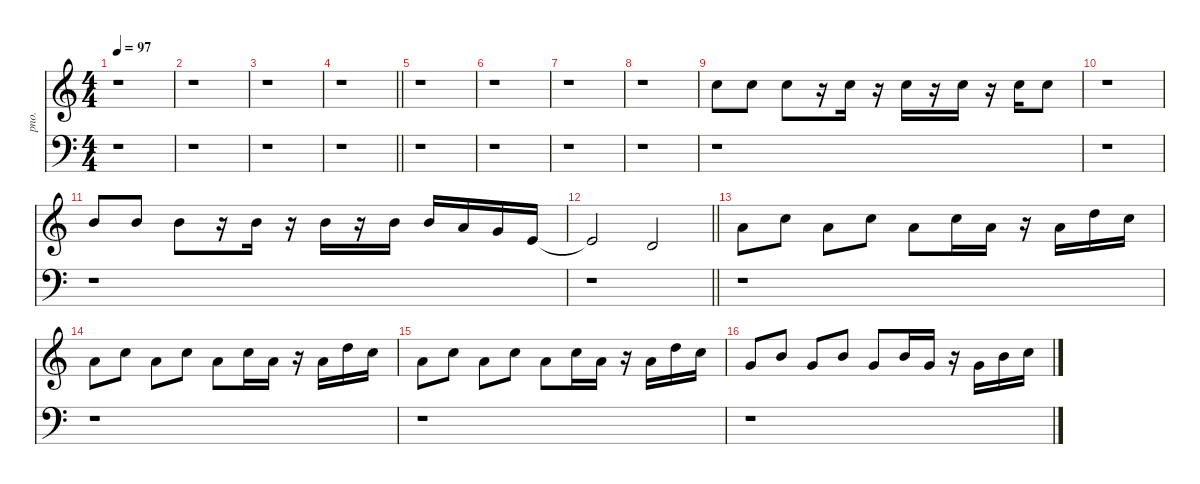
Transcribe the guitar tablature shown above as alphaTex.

\defaultSystemsLayout 4
\hideDynamics
\bracketExtendMode nobrackets
\track ("Acoustic Piano" "pno.") {instrument acousticgrandpiano}
\staff {score}
\tuning (E4 B3 G3 D3 A2 E2)
\ts (4 4)
\tempo 97
\clef g2
\ks c
r.1{dy mf instrument acousticgrandpiano beam Down} |
r.1{beam Down} |
r.1{beam Down} |
\barLineRight lightlight
r.1{beam Down} |
r.1{beam Down} |
r.1{beam Down} |
r.1{beam Down} |
r.1{beam Down} |
8.1.8{beam Down} 8.1.8{beam Down} 8.1.8{beam Down} r.16{beam Down} 8.1.16{beam Down} r.16{beam Down} 8.1.16{beam Down} r.16{beam Down} 8.1.16{beam Down} r.16{beam Down} 8.1.16{beam Down} 8.1.8{beam Down} |
r.1{beam Down} |
7.1.8{beam Up} 7.1.8{beam Up} 7.1.8{beam Down} r.16{beam Down} 7.1.16{beam Down} r.16{beam Down} 7.1.16{beam Down} r.16{beam Down} 7.1.16{beam Down} 7.1.16{beam Up} 5.1.16{beam Up} 3.1.16{beam Up} 0.1.16{beam Up} |
\barLineRight lightlight
0.1{t}.2{beam Up} 3.2.2{beam Up} |
5.1.8{beam Down} 8.1.8{beam Down} 5.1.8{beam Down} 8.1.8{beam Down} 5.1.8{beam Down} 8.1.16{beam Down} 5.1.16{beam Down} r.16{beam Down} 5.1.16{beam Down} 10.1.16{beam Down} 8.1.16{beam Down} |
5.1.8{beam Down} 8.1.8{beam Down} 5.1.8{beam Down} 8.1.8{beam Down} 5.1.8{beam Down} 8.1.16{beam Down} 5.1.16{beam Down} r.16{beam Down} 5.1.16{beam Down} 10.1.16{beam Down} 8.1.16{beam Down} |
5.1.8{beam Down} 8.1.8{beam Down} 5.1.8{beam Down} 8.1.8{beam Down} 5.1.8{beam Down} 8.1.16{beam Down} 5.1.16{beam Down} r.16{beam Down} 5.1.16{beam Down} 10.1.16{beam Down} 8.1.16{beam Down} |
3.1.8{beam Up} 7.1.8{beam Up} 3.1.8{beam Up} 7.1.8{beam Up} 8.2.8{beam Up} 7.1.16{beam Up} 3.1.16{beam Up} r.16{beam Down} 3.1.16{beam Up} 7.1.16{beam Up} 8.1.16{beam Up}
\staff {score}
\tuning (G2 D2 A1 E1 B0)
\clef f4
\ottava regular
\simile none
\ks c
r.1{dy mf beam Down} |
r.1{beam Down} |
r.1{beam Down} |
\barLineRight lightlight
r.1{beam Down} |
r.1{beam Down} |
r.1{beam Down} |
r.1{beam Down} |
r.1{beam Down} |
r.1{beam Down} |
r.1{beam Down} |
r.1{beam Down} |
\barLineRight lightlight
r.1{beam Down} |
r.1{beam Down} |
r.1{beam Down} |
r.1{beam Down} |
r.1{beam Down}
